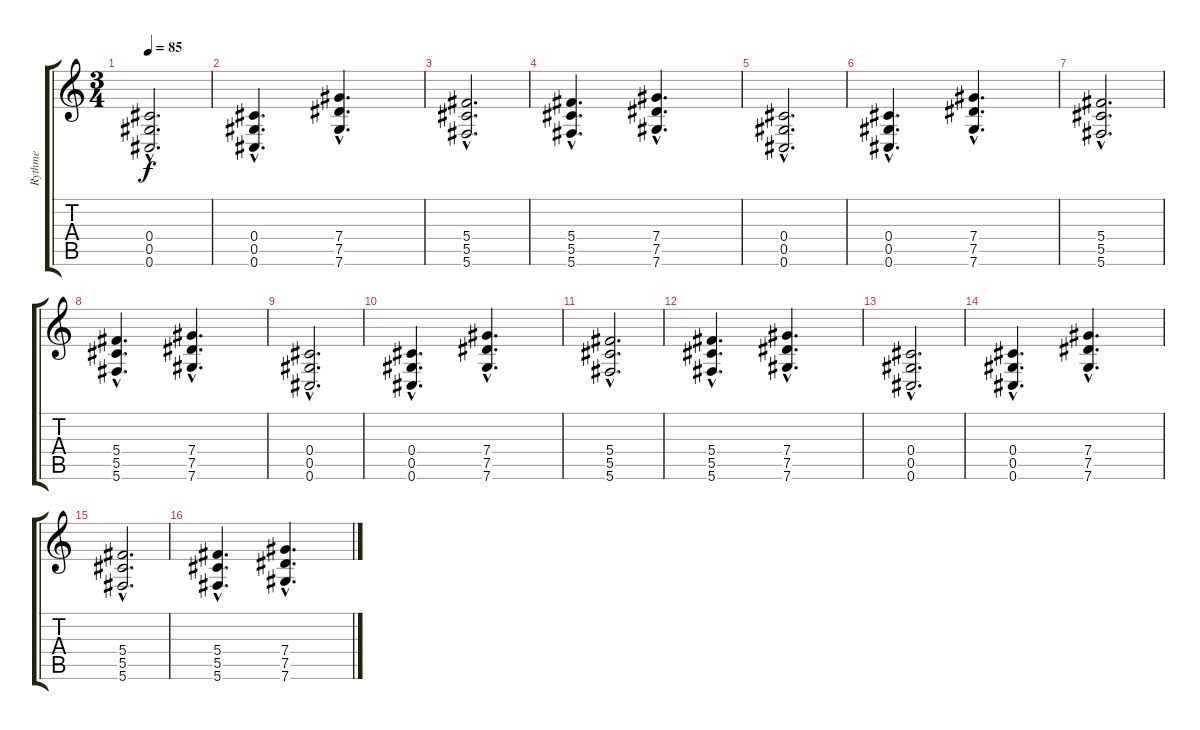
\track ("Rythme" "Rythme") {instrument distortionguitar}
\staff {score tabs}
\tuning (Eb4 Bb3 Gb3 Db3 Ab2 Db2) {hide}
\ts (3 4)
\tempo 85
\clef g2
\ks c
(0.4{hac} 0.5{hac} 0.6{hac}).2{d dy f} |
(0.4{hac} 0.5{hac} 0.6{hac}).4{d} (7.4{hac} 7.5{hac} 7.6{hac}).4{d} |
(5.4{hac} 5.5{hac} 5.6{hac}).2{d} |
(5.4{hac} 5.5{hac} 5.6{hac}).4{d} (7.4{hac} 7.5{hac} 7.6{hac}).4{d} |
(0.4{hac} 0.5{hac} 0.6{hac}).2{d} |
(0.4{hac} 0.5{hac} 0.6{hac}).4{d} (7.4{hac} 7.5{hac} 7.6{hac}).4{d} |
(5.4{hac} 5.5{hac} 5.6{hac}).2{d} |
(5.4{hac} 5.5{hac} 5.6{hac}).4{d} (7.4{hac} 7.5{hac} 7.6{hac}).4{d} |
(0.4{hac} 0.5{hac} 0.6{hac}).2{d} |
(0.4{hac} 0.5{hac} 0.6{hac}).4{d} (7.4{hac} 7.5{hac} 7.6{hac}).4{d} |
(5.4{hac} 5.5{hac} 5.6{hac}).2{d} |
(5.4{hac} 5.5{hac} 5.6{hac}).4{d} (7.4{hac} 7.5{hac} 7.6{hac}).4{d} |
(0.4{hac} 0.5{hac} 0.6{hac}).2{d} |
(0.4{hac} 0.5{hac} 0.6{hac}).4{d} (7.4{hac} 7.5{hac} 7.6{hac}).4{d} |
(5.4{hac} 5.5{hac} 5.6{hac}).2{d} |
(5.4{hac} 5.5{hac} 5.6{hac}).4{d} (7.4{hac} 7.5{hac} 7.6{hac}).4{d}
